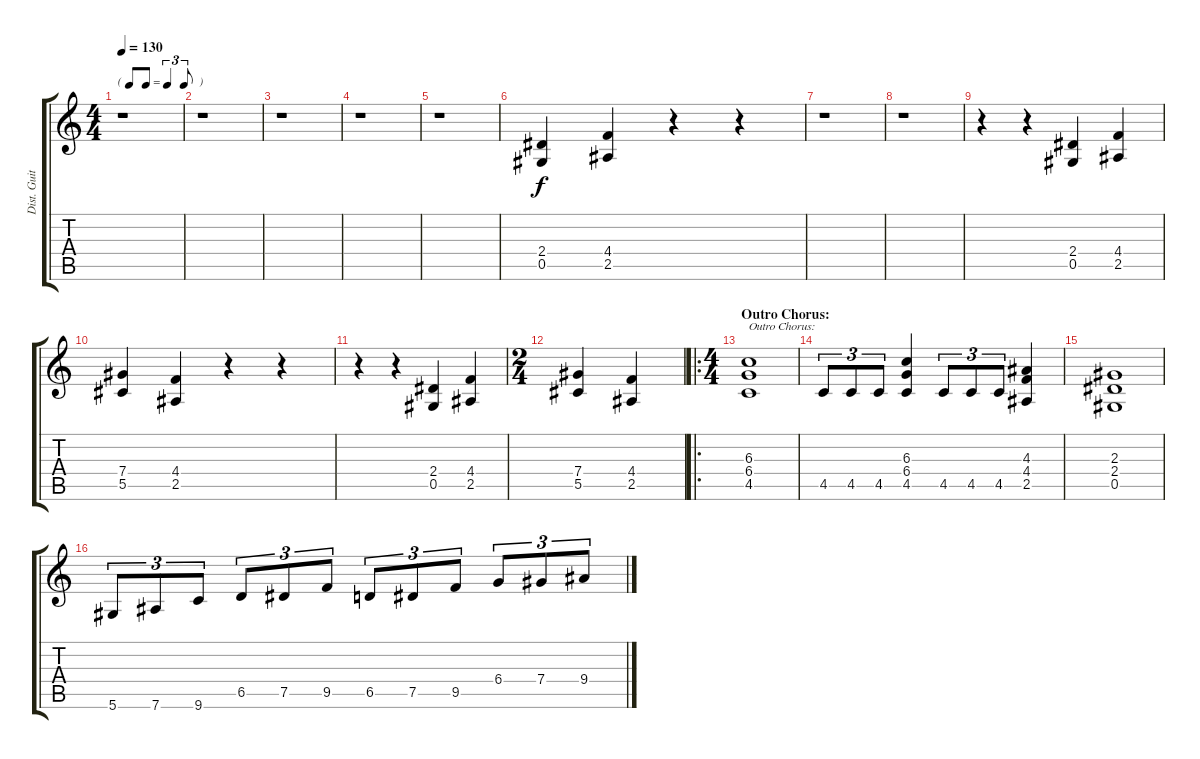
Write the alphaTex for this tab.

\track ("Dist. Guitar 2" "Dist. Guit") {instrument distortionguitar}
\staff {score tabs}
\tuning (Eb4 Bb3 Gb3 Db3 Ab2 Eb2) {hide}
\ts (4 4)
\tf triplet8th
\tempo 130
\clef g2
\ks c
r.1{dy f} |
r.1 |
r.1 |
r.1 |
r.1 |
(2.4 0.5).4 (4.4 2.5).4 r.4 r.4 |
r.1 |
r.1 |
r.4 r.4 (2.4 0.5).4 (4.4 2.5).4 |
(7.4 5.5).4 (4.4 2.5).4 r.4 r.4 |
r.4 r.4 (2.4 0.5).4 (4.4 2.5).4 |
\ts (2 4)
(7.4 5.5).4 (4.4 2.5).4 |
\ro
\ts (4 4)
\section ("" "Outro Chorus:")
(6.3 6.4 4.5).1{txt "Outro Chorus:"} |
4.5.8{tu (3 2)} 4.5.8{tu (3 2)} 4.5.8{tu (3 2)} (6.3 6.4 4.5).4 4.5.8{tu (3 2)} 4.5.8{tu (3 2)} 4.5.8{tu (3 2)} (4.3 4.4 2.5).4 |
(2.3 2.4 0.5).1 |
5.6.8{tu (3 2)} 7.6.8{tu (3 2)} 9.6.8{tu (3 2)} 6.5.8{tu (3 2)} 7.5.8{tu (3 2)} 9.5.8{tu (3 2)} 6.5.8{tu (3 2)} 7.5.8{tu (3 2)} 9.5.8{tu (3 2)} 6.4.8{tu (3 2)} 7.4.8{tu (3 2)} 9.4.8{tu (3 2)}
